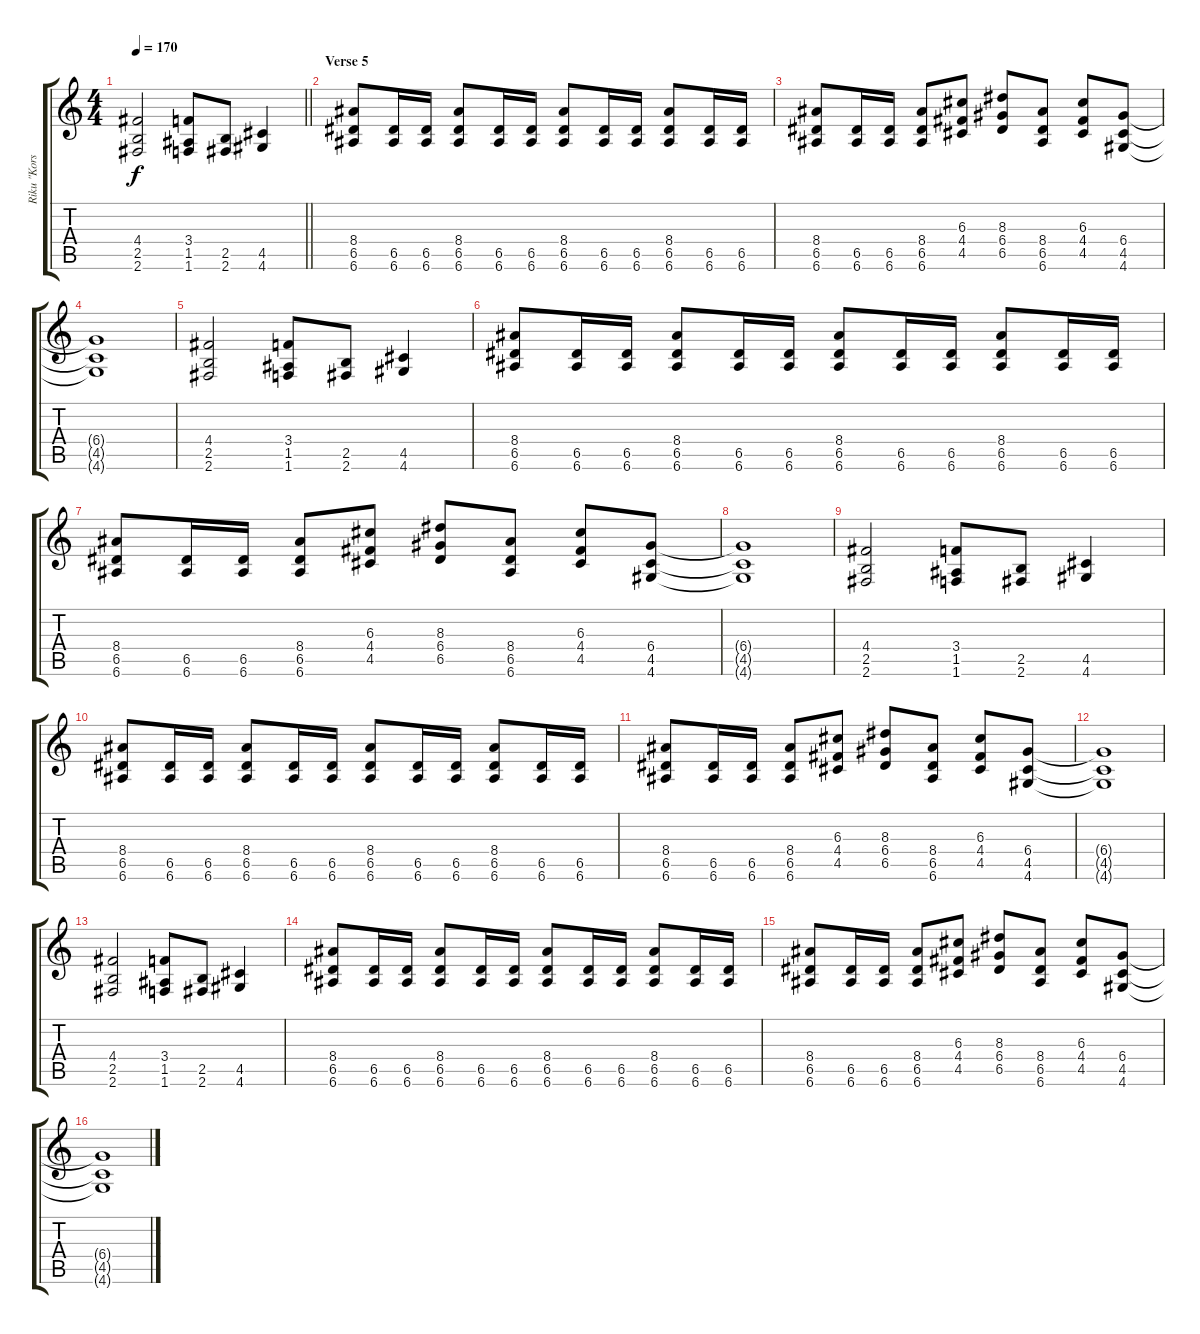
\track ("Riku \"Korsberg\" Kukkonen" "Riku \"Kors") {instrument distortionguitar}
\staff {score tabs}
\tuning (E4 B3 G3 D3 A2 E2) {hide}
\ts (4 4)
\tempo 170
\clef g2
\barLineRight lightlight
\ks c
(4.4 2.5 2.6).2{dy f} (3.4 1.5 1.6).8 (2.5 2.6).8 (4.5 4.6).4 |
\section ("" "Verse 5")
(8.4 6.5 6.6).8 (6.5 6.6).16 (6.5 6.6).16 (8.4 6.5 6.6).8 (6.5 6.6).16 (6.5 6.6).16 (8.4 6.5 6.6).8 (6.5 6.6).16 (6.5 6.6).16 (8.4 6.5 6.6).8 (6.5 6.6).16 (6.5 6.6).16 |
(8.4 6.5 6.6).8 (6.5 6.6).16 (6.5 6.6).16 (8.4 6.5 6.6).8 (6.3 4.4 4.5).8 (8.3 6.4 6.5).8 (8.4 6.5 6.6).8 (6.3 4.4 4.5).8 (6.4 4.5 4.6).8 |
(6.4{t} 4.5{t} 4.6{t}).1 |
(4.4 2.5 2.6).2 (3.4 1.5 1.6).8 (2.5 2.6).8 (4.5 4.6).4 |
(8.4 6.5 6.6).8 (6.5 6.6).16 (6.5 6.6).16 (8.4 6.5 6.6).8 (6.5 6.6).16 (6.5 6.6).16 (8.4 6.5 6.6).8 (6.5 6.6).16 (6.5 6.6).16 (8.4 6.5 6.6).8 (6.5 6.6).16 (6.5 6.6).16 |
(8.4 6.5 6.6).8 (6.5 6.6).16 (6.5 6.6).16 (8.4 6.5 6.6).8 (6.3 4.4 4.5).8 (8.3 6.4 6.5).8 (8.4 6.5 6.6).8 (6.3 4.4 4.5).8 (6.4 4.5 4.6).8 |
(6.4{t} 4.5{t} 4.6{t}).1 |
(4.4 2.5 2.6).2 (3.4 1.5 1.6).8 (2.5 2.6).8 (4.5 4.6).4 |
(8.4 6.5 6.6).8 (6.5 6.6).16 (6.5 6.6).16 (8.4 6.5 6.6).8 (6.5 6.6).16 (6.5 6.6).16 (8.4 6.5 6.6).8 (6.5 6.6).16 (6.5 6.6).16 (8.4 6.5 6.6).8 (6.5 6.6).16 (6.5 6.6).16 |
(8.4 6.5 6.6).8 (6.5 6.6).16 (6.5 6.6).16 (8.4 6.5 6.6).8 (6.3 4.4 4.5).8 (8.3 6.4 6.5).8 (8.4 6.5 6.6).8 (6.3 4.4 4.5).8 (6.4 4.5 4.6).8 |
(6.4{t} 4.5{t} 4.6{t}).1 |
(4.4 2.5 2.6).2 (3.4 1.5 1.6).8 (2.5 2.6).8 (4.5 4.6).4 |
(8.4 6.5 6.6).8 (6.5 6.6).16 (6.5 6.6).16 (8.4 6.5 6.6).8 (6.5 6.6).16 (6.5 6.6).16 (8.4 6.5 6.6).8 (6.5 6.6).16 (6.5 6.6).16 (8.4 6.5 6.6).8 (6.5 6.6).16 (6.5 6.6).16 |
(8.4 6.5 6.6).8 (6.5 6.6).16 (6.5 6.6).16 (8.4 6.5 6.6).8 (6.3 4.4 4.5).8 (8.3 6.4 6.5).8 (8.4 6.5 6.6).8 (6.3 4.4 4.5).8 (6.4 4.5 4.6).8 |
(6.4{t} 4.5{t} 4.6{t}).1
